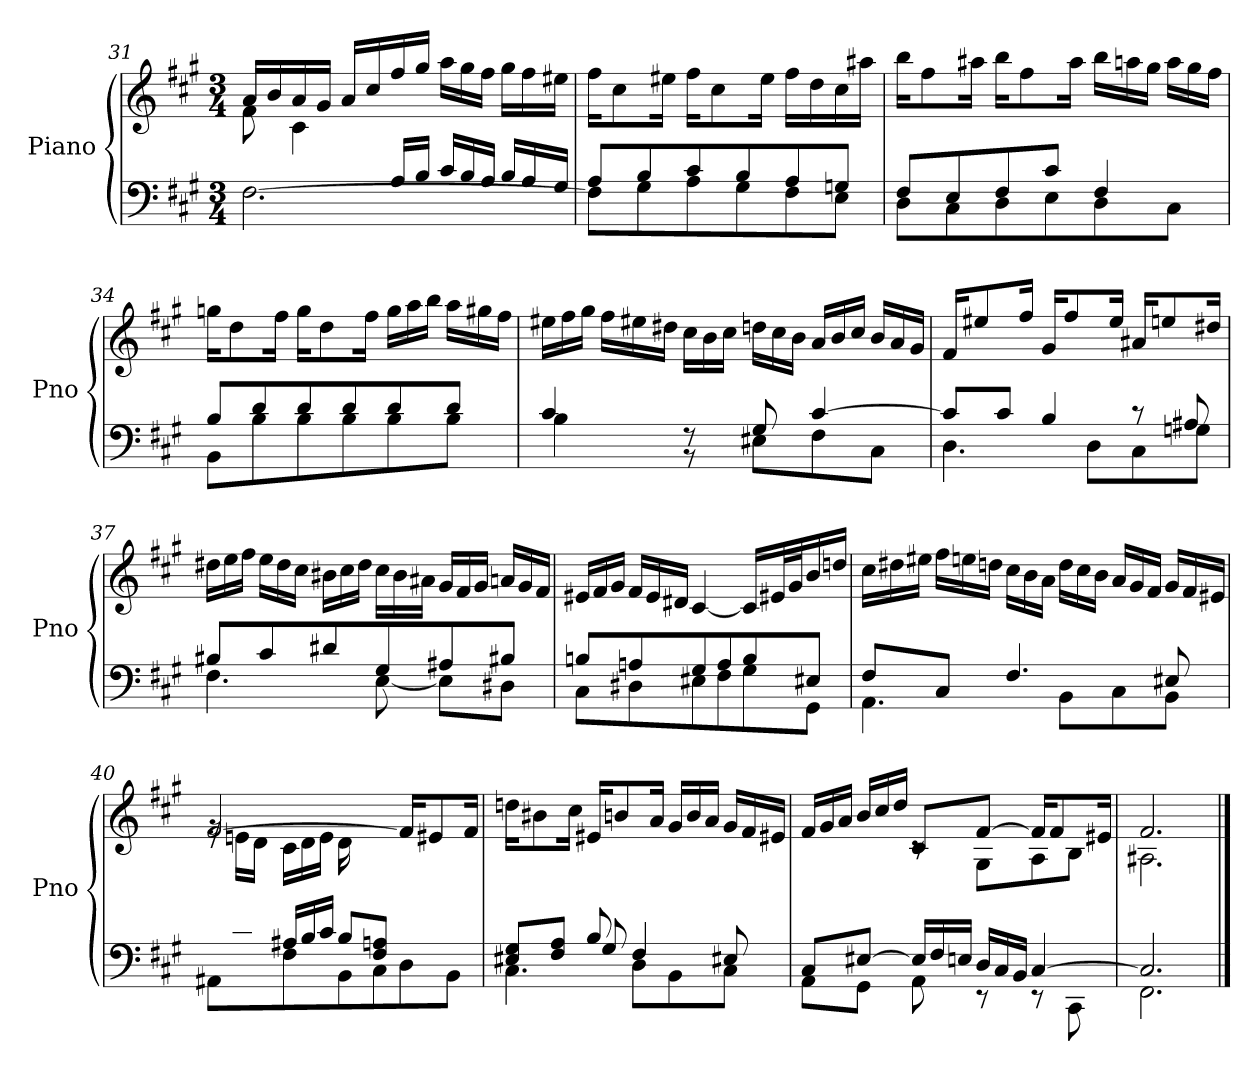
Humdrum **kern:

**kern	**kern
*part1	*part1
*staff2	*staff1
*I"Piano	*
*I'Pno	*
!!LO:LB:g=z
*clefF4	*clefG2
*k[f#c#g#]	*k[f#c#g#]
*M3/4	*M3/4
=31	=31
*^	*^
[2.F#\	4.ryy	16a/LL	8f#\
.	.	16b/	.
.	.	16a/	4c#\
.	.	16g#/JJ	.
.	.	16a/LL	.
.	.	16cc#/	.
.	16A/LL	16ff#/	4.ryy
.	16B/JJ	16gg#/JJ	.
*	*Xtuplet	*Xtuplet	*
.	24c#/LL	24aa\LL	.
.	24B/	24gg#\	.
.	24A/JJ	24ff#\JJ	.
.	24B/LL	24gg#\LL	.
.	24A/	24ff#\	.
.	24G#/JJ	24ee#X\JJ	.
*	*	*v	*v
=32	=32	=32
8A/L	8F#\L]	16ff#\KL
.	.	8cc#\
8B/	8G#\	.
.	.	16ee#X\Jk
8c#/	8A\	16ff#\KL
.	.	8cc#\
8B/	8G#\	.
.	.	16ee#\Jk
8A/	8F#\	16ff#\LL
.	.	16dd\
8Gn/J	8E\J	16cc#\
.	.	16aa#X\JJ
=33	=33	=33
8F#/L	8D\L	16bb\KL
.	.	8ff#\
8E/	8C#\	.
.	.	16aa#X\Jk
8F#/	8D\	16bb\KL
.	.	8ff#\
8c#/J	8E\	.
.	.	16aa#\Jk
4F#/	8D\	24bb\LL
.	.	24aan\
.	.	24gg#\JJ
.	8C#\J	24aa\LL
.	.	24gg#\
.	.	24ff#\JJ
!!LO:LB:g=z
=34	=34	=34
8B/L	8BB\L	16ggn\KL
.	.	8dd\
8d/	8B\	.
.	.	16ff#\Jk
8d/	8B\	16gg\KL
.	.	8dd\
8d/	8B\	.
.	.	16ff#\Jk
8d/	8B\	24gg\LL
.	.	24aa\
.	.	24bb\JJ
8d/J	8B\J	24aa\LL
.	.	24gg#X\
.	.	24ff#\JJ
=35	=35	=35
4c#/	4B\	24ee#X\LL
.	.	24ff#\
.	.	24gg#\JJ
.	.	24ff#\LL
.	.	24ee#X\
.	.	24dd#X\JJ
8rBB	8rF	24cc#\LL
.	.	24b\
.	.	24cc#\JJ
8G#/	8E#X\L	24ddn\LL
.	.	24cc#\
.	.	24b\JJ
[4c#/	8F#\	24a/LL
.	.	24b/
.	.	24cc#/JJ
.	8C#\J	24b/LL
.	.	24a/
.	.	24g#/JJ
=36	=36	=36
8c#/L]	4.D\	16f#/KL
.	.	8ee#X/
8c#/J	.	.
.	.	16ff#/Jk
4B/	.	16g#/KL
.	.	8ff#/
.	8D\L	.
.	.	16ee#/Jk
8r	8C#\	16a#X/KL
.	.	8een/
8A#X/	8Gn\J	.
.	.	16dd#X/Jk
!!LO:PB:g=z
=37	=37	=37
8B#X/L	4.F#\	24dd#X\LL
.	.	24ee\
.	.	24ff#\JJ
8c#/	.	24ee\LL
.	.	24dd#\
.	.	24cc#\JJ
8d#X/	.	24b#X\LL
.	.	24cc#\
.	.	24dd#\JJ
8G#/	[8E\	24cc#\LL
.	.	24b#\
.	.	24a#X\JJ
8A#X/	8E\L]	24g#/LL
.	.	24f#/
.	.	24g#/JJ
8B#X/J	8D#X\J	24an/LL
.	.	24g#/
.	.	24f#/JJ
=38	=38	=38
8Bn/L	8C#\L	24e#X/LL
.	.	24f#/
.	.	24g#/JJ
8An/	8D#X\	24f#/LL
.	.	24e#/
.	.	24d#X/JJ
8G#/	8E#X\	[4c#/
8A/	8F#\	.
8B/	8G#\	16c#/LL]
.	.	32e#X/L
.	.	32g#/J
8E#X/J	8GG#\J	16b/
.	.	16ddn/JJ
=39	=39	=39
8F#/L	4.AA\	24cc#\LL
.	.	24dd#X\
.	.	24ee#X\JJ
8C#/J	.	24ff#\LL
.	.	24een\
.	.	24ddn\JJ
4.F#/	.	24cc#\LL
.	.	24b\
.	.	24a\JJ
.	8BB\L	24dd\LL
.	.	24cc#\
.	.	24b\JJ
.	8C#\	24a/LL
.	.	24g#/
.	.	24f#/JJ
8E#X/	8BB\J	24g#/LL
.	.	24f#/
.	.	24e#X/JJ
!!LO:LB:g=z
=40	=40	=40
*	*	*^
24%7ryy	8AA#X\L	[2f#/	24rg
.	.	.	24en\LL
.	.	.	24d\JJ
.	8F#\	.	24c#\LL
.	.	.	24d\
.	.	.	24e\JJ
.	8BB\	.	24d\LL
24c#/	.	.	24%11ryy
24B/JJ	.	.	.
24A#X/LL	8C#\	.	.
24B/	.	.	.
24c#/JJ	.	.	.
8B/L	8D\	16f#/KL]	.
.	.	8e#X/	.
8F#/ 8An/J	8BB\J	.	.
.	.	16f#/Jk	.
*	*	*v	*v
=41	=41	=41
*	*^	*
8E#X/ 8G#/L	4.C#\	4ryy	16ddn\KL
.	.	.	8b#X\
8F#/ 8A/J	.	.	.
.	.	.	16cc#\Jk
8B/	.	8G#/	16e#X/KL
.	.	.	8bn/
4F#/	8D\L	4.ryy	.
.	.	.	16a/Jk
.	8BB\	.	24g#/LL
.	.	.	24b/
.	.	.	24a/JJ
8E#X/	8C#\J	.	24g#/LL
.	.	.	24f#/
.	.	.	24e#X/JJ
*	*v	*v	*
=42	=42	=42
*	*	*^
8C#/L	8AA\L	24f#/LL	4ryy
.	.	24g#/	.
.	.	24a/JJ	.
[8E#X/J	8GG#\J	24b/LL	.
.	.	24cc#/	.
.	.	24dd/JJ	.
24E#/LL]	8AA\	8c#/L	8rc
24F#/	.	.	.
24En/JJ	.	.	.
24D/LL	8r	[8f#/J	8G#\L
24C#/	.	.	.
24BB/JJ	.	.	.
*	*	*MM42	*
[4C#/	8r	16f#/KL]	8A\
*	*	*MM40	*
.	.	8f#/	.
*	*	*MM32	*
.	8CC#\	.	8B\J
*	*	*MM26	*
.	.	16e#X/Jk	.
=43	=43	=43	=43
2.C#/]	2.FF#\	2.f#/	2.A#X\
*v	*v	*	*
*	*v	*v
==	==
*-	*-
